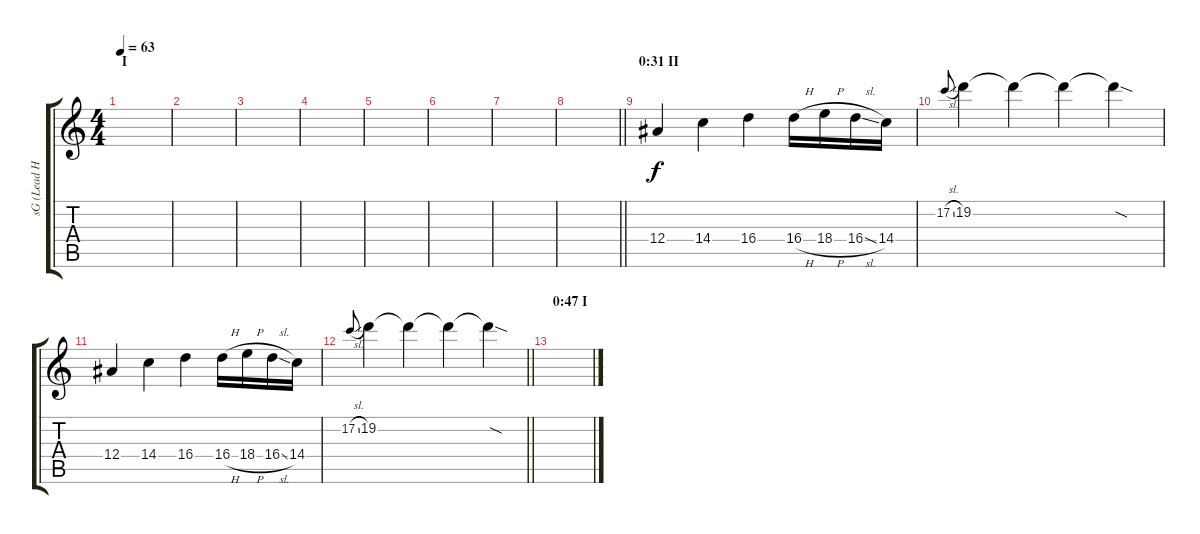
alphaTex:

\track ("sG (Lead Harmony Guitar)" "sG (Lead H") {instrument distortionguitar}
\staff {score tabs}
\tuning (C4 G3 Eb3 Bb2 F2 C2) {hide}
\ts (4 4)
\section ("" "I")
\tempo 63
\clef g2
\ks c
|
|
|
|
|
|
|
\barLineRight lightlight
|
\section ("" "0:31 II ")
12.4.4 14.4.4 16.4.4 16.4{h}.16 18.4{h}.16 16.4{sl}.16 14.4.16 |
17.2{sl}.8{gr onbeat} 19.2.4 19.2{t}.4 19.2{t}.4 19.2{sod t}.4 |
12.4.4 14.4.4 16.4.4 16.4{h}.16 18.4{h}.16 16.4{sl}.16 14.4.16 |
\barLineRight lightlight
17.2{sl}.8{gr onbeat} 19.2.4 19.2{t}.4 19.2{t}.4 19.2{sod t}.4 |
\section ("" "0:47 I")
